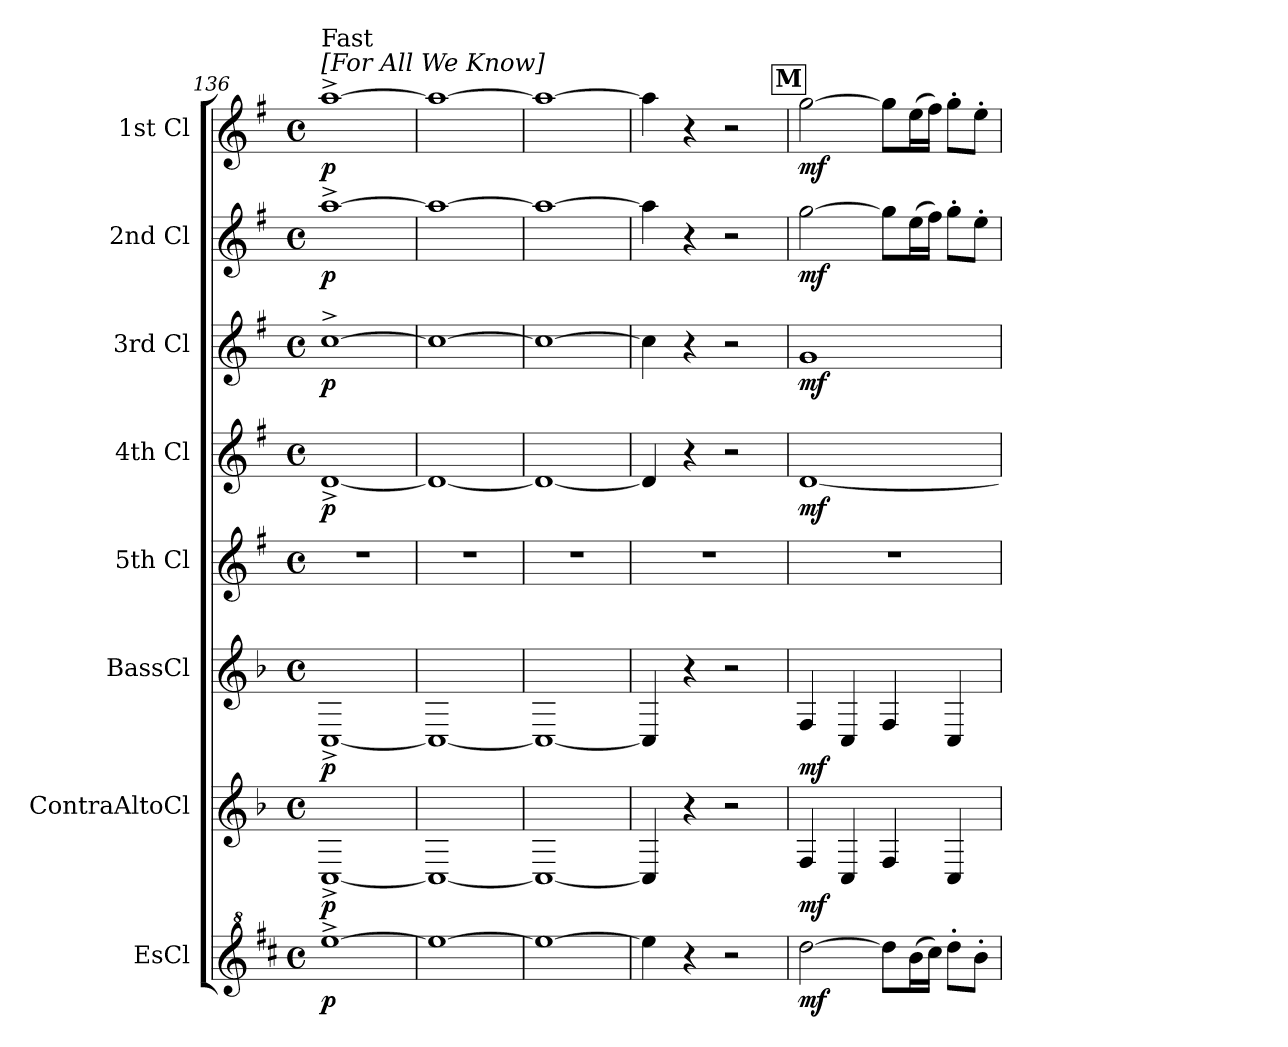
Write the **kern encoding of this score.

**kern	**dynam	**kern	**dynam	**kern	**dynam	**kern	**kern	**dynam	**kern	**dynam	**kern	**dynam	**kern	**dynam
*part8	*part8	*part7	*part7	*part6	*part6	*part5	*part4	*part4	*part3	*part3	*part2	*part2	*part1	*part1
*staff8	*staff8	*staff7	*staff7	*staff6	*staff6	*staff5	*staff4	*staff4	*staff3	*staff3	*staff2	*staff2	*staff1	*staff1
*I"EsCl	*	*I"ContraAltoCl	*	*I"BassCl	*	*I"5th Cl	*I"4th Cl	*	*I"3rd Cl	*	*I"2nd Cl	*	*I"1st Cl	*
*I'EsCl	*	*I'ContraAltoCl	*	*I'BassCl	*	*I'5th Cl	*I'4th Cl	*	*I'3rd Cl	*	*I'2nd Cl	*	*I'1st Cl	*
*clefG^2	*	*clefG2	*	*clefG2	*	*clefG2	*clefG2	*	*clefG2	*	*clefG2	*	*clefG2	*
*ITrd5c9	*	*ITrd12c21	*	*ITrd8c14	*	*ITrd1c2	*ITrd1c2	*	*ITrd1c2	*	*ITrd1c2	*	*ITrd1c2	*
*k[b-]	*	*k[b-]	*	*k[b-]	*	*k[b-]	*k[b-]	*	*k[b-]	*	*k[b-]	*	*k[b-]	*
*M4/4	*	*M4/4	*	*M4/4	*	*M4/4	*M4/4	*	*M4/4	*	*M4/4	*	*M4/4	*
*met(c)	*	*met(c)	*	*met(c)	*	*met(c)	*met(c)	*	*met(c)	*	*met(c)	*	*met(c)	*
*MM154	*	*MM154	*	*MM154	*	*MM154	*MM154	*	*MM154	*	*MM154	*	*MM154	*
=136	=136	=136	=136	=136	=136	=136	=136	=136	=136	=136	=136	=136	=136	=136
!	!	!	!	!	!	!	!	!	!	!	!	!	!LO:TX:a:B:t=[For All We Know]	!
!	!	!	!	!	!	!	!	!	!	!	!	!	!LO:TX:a:t=Fast	!
!	!LO:DY:b	!	!LO:DY:b	!	!LO:DY:b	!	!	!LO:DY:b	!	!LO:DY:b	!	!LO:DY:b	!	!LO:DY:b
[1gg^	p	[1CC^	p	[1CC^	p	1r	[1c^	p	[1b-^	p	[1gg^	p	[1gg^	p
=137	=137	=137	=137	=137	=137	=137	=137	=137	=137	=137	=137	=137	=137	=137
1gg_	.	1CC_	.	1CC_	.	1r	1c_	.	1b-_	.	1gg_	.	1gg_	.
=138	=138	=138	=138	=138	=138	=138	=138	=138	=138	=138	=138	=138	=138	=138
1gg_	.	1CC_	.	1CC_	.	1r	1c_	.	1b-_	.	1gg_	.	1gg_	.
=139	=139	=139	=139	=139	=139	=139	=139	=139	=139	=139	=139	=139	=139	=139
4gg\]	.	4CC/]	.	4CC/]	.	1r	4c/]	.	4b-\]	.	4gg\]	.	4gg\]	.
4r	.	4r	.	4r	.	.	4r	.	4r	.	4r	.	4r	.
2r	.	2r	.	2r	.	.	2r	.	2r	.	2r	.	2r	.
!!LO:REH:place=s1:a:B:fs=14:t=M
=140	=140	=140	=140	=140	=140	=140	=140	=140	=140	=140	=140	=140	=140	=140
!	!LO:DY:b	!	!LO:DY:b	!	!LO:DY:b	!	!	!LO:DY:b	!	!LO:DY:b	!	!LO:DY:b	!	!LO:DY:b
[2ff\	mf	4FF/	mf	4FF/	mf	1r	[1c	mf	1f	mf	[2ff\	mf	[2ff\	mf
.	.	4CC/	.	4CC/	.	.	.	.	.	.	.	.	.	.
8ff\L]	.	4FF/	.	4FF/	.	.	.	.	.	.	8ff\L]	.	8ff\L]	.
(16dd\L	.	.	.	.	.	.	.	.	.	.	(16dd\L	.	(16dd\L	.
16ee\JJ)	.	.	.	.	.	.	.	.	.	.	16ee\JJ)	.	16ee\JJ)	.
8ff'\L	.	4CC/	.	4CC/	.	.	.	.	.	.	8ff'\L	.	8ff'\L	.
8dd'\J	.	.	.	.	.	.	.	.	.	.	8dd'\J	.	8dd'\J	.
=	=	=	=	=	=	=	=	=	=	=	=	=	=	=
*-	*-	*-	*-	*-	*-	*-	*-	*-	*-	*-	*-	*-	*-	*-
